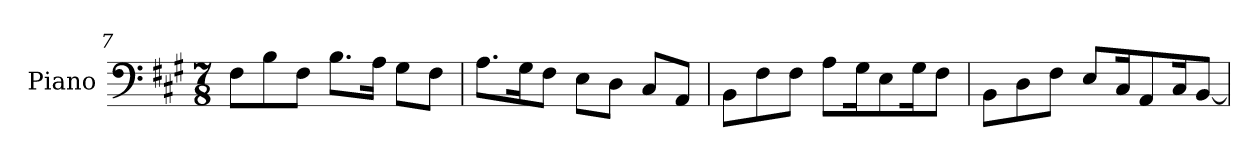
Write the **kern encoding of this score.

**kern
*part1
*staff1
*I"Piano
*I'Pno.
*clefF4
*k[f#c#g#]
*M7/8
=7
8F#\L
8B\
8F#\J
8.B\L
16A\Jk
8G#\L
8F#\J
=8
8.A\L
16G#\K
8F#\J
8E\L
8D\J
8C#/L
8AA/J
=9
8BB\L
8F#\
8F#\J
8A\L
16G#\K
8E\
16G#\K
8F#\J
=10
8BB\L
8D\
8F#\J
8E/L
16C#/K
8AA/
16C#/K
[8BB/J
=
*-
